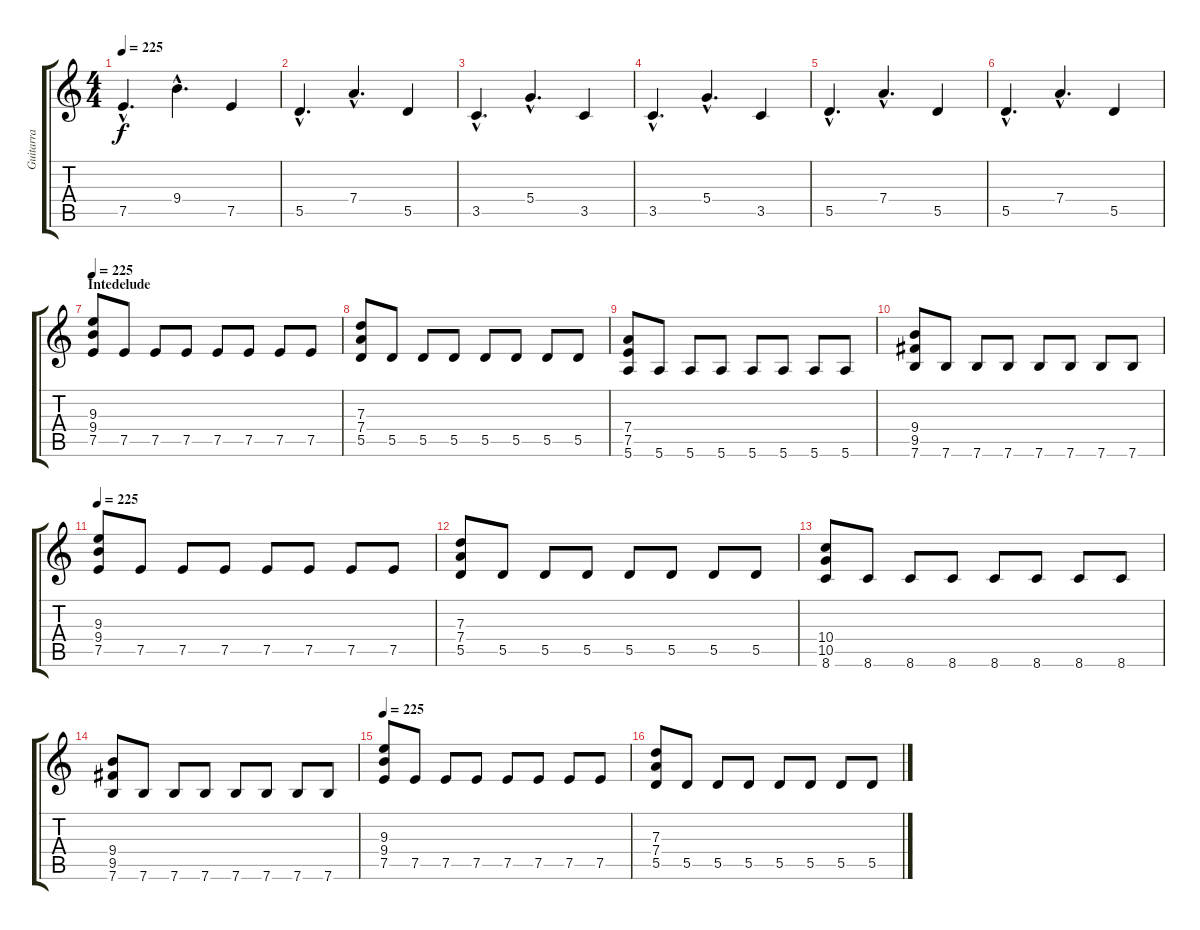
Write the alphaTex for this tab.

\track ("Guitarra" "Guitarra") {instrument distortionguitar}
\staff {score tabs}
\tuning (E4 B3 G3 D3 A2 E2) {hide}
\ts (4 4)
\tempo 225
\clef g2
\ks c
7.5{hac}.4{d dy f} 9.4{hac}.4{d} 7.5.4 |
5.5{hac}.4{d} 7.4{hac}.4{d} 5.5.4 |
3.5{hac}.4{d} 5.4{hac}.4{d} 3.5.4 |
3.5{hac}.4{d} 5.4{hac}.4{d} 3.5.4 |
5.5{hac}.4{d} 7.4{hac}.4{d} 5.5.4 |
5.5{hac}.4{d} 7.4{hac}.4{d} 5.5.4 |
\section ("" "Intedelude")
\tempo 225
(9.3 9.4 7.5).8 7.5.8 7.5.8 7.5.8 7.5.8 7.5.8 7.5.8 7.5.8 |
(7.3 7.4 5.5).8 5.5.8 5.5.8 5.5.8 5.5.8 5.5.8 5.5.8 5.5.8 |
(7.4 7.5 5.6).8 5.6.8 5.6.8 5.6.8 5.6.8 5.6.8 5.6.8 5.6.8 |
(9.4 9.5 7.6).8 7.6.8 7.6.8 7.6.8 7.6.8 7.6.8 7.6.8 7.6.8 |
\tempo 225
(9.3 9.4 7.5).8 7.5.8 7.5.8 7.5.8 7.5.8 7.5.8 7.5.8 7.5.8 |
(7.3 7.4 5.5).8 5.5.8 5.5.8 5.5.8 5.5.8 5.5.8 5.5.8 5.5.8 |
(10.4 10.5 8.6).8 8.6.8 8.6.8 8.6.8 8.6.8 8.6.8 8.6.8 8.6.8 |
(9.4 9.5 7.6).8 7.6.8 7.6.8 7.6.8 7.6.8 7.6.8 7.6.8 7.6.8 |
\tempo 225
(9.3 9.4 7.5).8 7.5.8 7.5.8 7.5.8 7.5.8 7.5.8 7.5.8 7.5.8 |
(7.3 7.4 5.5).8 5.5.8 5.5.8 5.5.8 5.5.8 5.5.8 5.5.8 5.5.8
